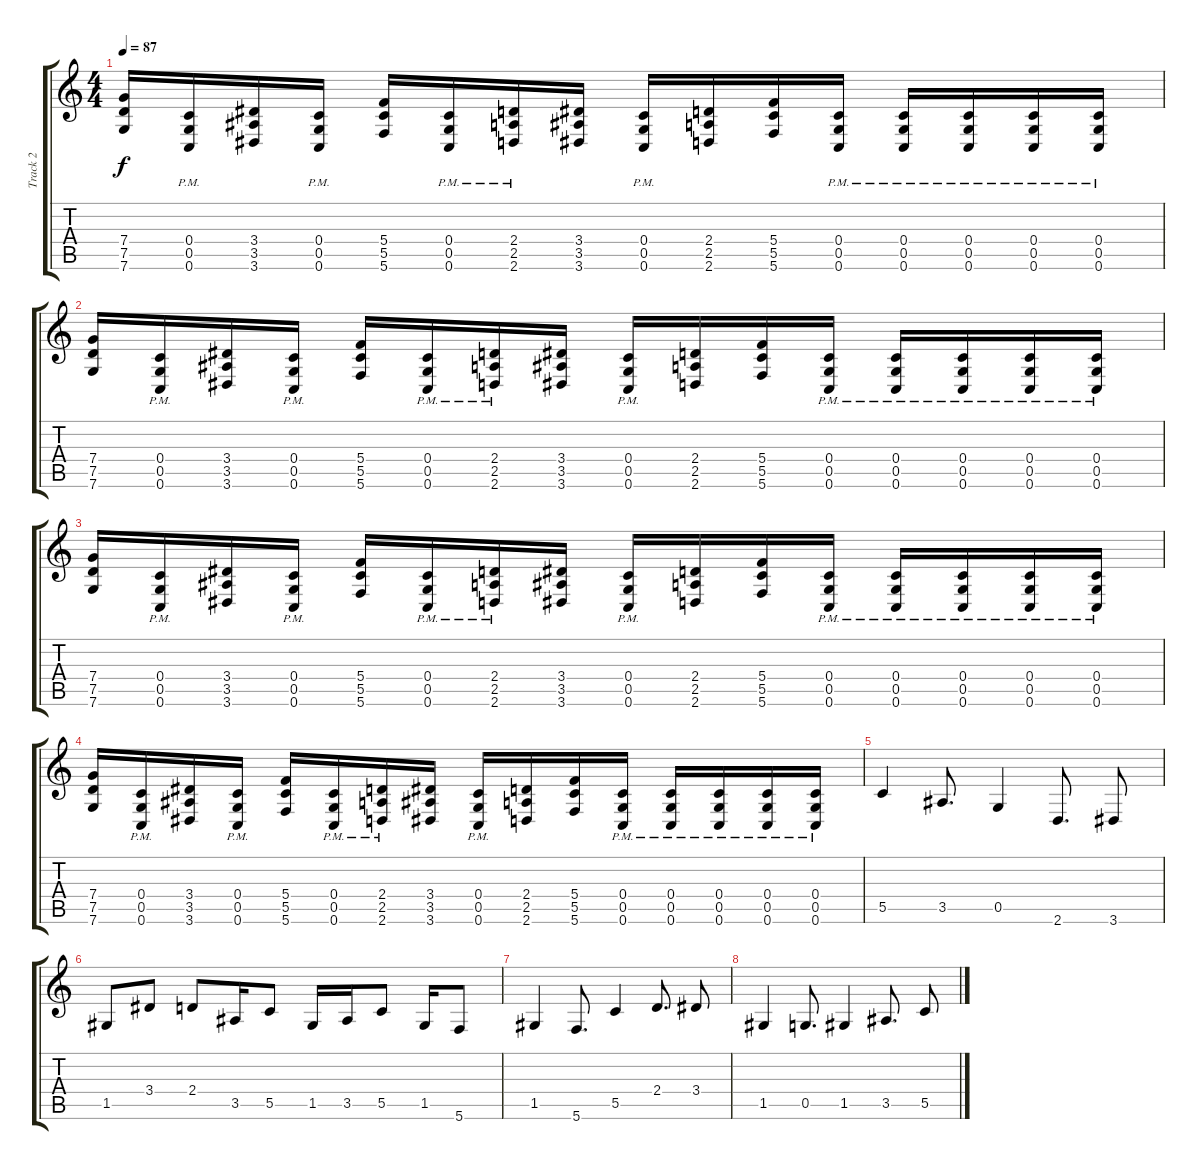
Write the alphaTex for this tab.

\track ("Track 2" "Track 2") {instrument distortionguitar}
\staff {score tabs}
\tuning (D4 A3 F3 C3 G2 C2) {hide}
\ts (4 4)
\tempo 87
\clef g2
\ks c
(7.4 7.5 7.6).16{dy f} (0.4{pm} 0.5{pm} 0.6{pm}).16 (3.4 3.5 3.6).16 (0.4{pm} 0.5{pm} 0.6{pm}).16 (5.4 5.5 5.6).16 (0.4{pm} 0.5{pm} 0.6{pm}).16 (2.4{pm} 2.5{pm} 2.6{pm}).16 (3.4 3.5 3.6).16 (0.4{pm} 0.5{pm} 0.6{pm}).16 (2.4 2.5 2.6).16 (5.4 5.5 5.6).16 (0.4{pm} 0.5{pm} 0.6{pm}).16 (0.4{pm} 0.5{pm} 0.6{pm}).16 (0.4{pm} 0.5{pm} 0.6{pm}).16 (0.4{pm} 0.5{pm} 0.6{pm}).16 (0.4{pm} 0.5{pm} 0.6{pm}).16 |
(7.4 7.5 7.6).16 (0.4{pm} 0.5{pm} 0.6{pm}).16 (3.4 3.5 3.6).16 (0.4{pm} 0.5{pm} 0.6{pm}).16 (5.4 5.5 5.6).16 (0.4{pm} 0.5{pm} 0.6{pm}).16 (2.4{pm} 2.5{pm} 2.6{pm}).16 (3.4 3.5 3.6).16 (0.4{pm} 0.5{pm} 0.6{pm}).16 (2.4 2.5 2.6).16 (5.4 5.5 5.6).16 (0.4{pm} 0.5{pm} 0.6{pm}).16 (0.4{pm} 0.5{pm} 0.6{pm}).16 (0.4{pm} 0.5{pm} 0.6{pm}).16 (0.4{pm} 0.5{pm} 0.6{pm}).16 (0.4{pm} 0.5{pm} 0.6{pm}).16 |
(7.4 7.5 7.6).16 (0.4{pm} 0.5{pm} 0.6{pm}).16 (3.4 3.5 3.6).16 (0.4{pm} 0.5{pm} 0.6{pm}).16 (5.4 5.5 5.6).16 (0.4{pm} 0.5{pm} 0.6{pm}).16 (2.4{pm} 2.5{pm} 2.6{pm}).16 (3.4 3.5 3.6).16 (0.4{pm} 0.5{pm} 0.6{pm}).16 (2.4 2.5 2.6).16 (5.4 5.5 5.6).16 (0.4{pm} 0.5{pm} 0.6{pm}).16 (0.4{pm} 0.5{pm} 0.6{pm}).16 (0.4{pm} 0.5{pm} 0.6{pm}).16 (0.4{pm} 0.5{pm} 0.6{pm}).16 (0.4{pm} 0.5{pm} 0.6{pm}).16 |
(7.4 7.5 7.6).16 (0.4{pm} 0.5{pm} 0.6{pm}).16 (3.4 3.5 3.6).16 (0.4{pm} 0.5{pm} 0.6{pm}).16 (5.4 5.5 5.6).16 (0.4{pm} 0.5{pm} 0.6{pm}).16 (2.4{pm} 2.5{pm} 2.6{pm}).16 (3.4 3.5 3.6).16 (0.4{pm} 0.5{pm} 0.6{pm}).16 (2.4 2.5 2.6).16 (5.4 5.5 5.6).16 (0.4{pm} 0.5{pm} 0.6{pm}).16 (0.4{pm} 0.5{pm} 0.6{pm}).16 (0.4{pm} 0.5{pm} 0.6{pm}).16 (0.4{pm} 0.5{pm} 0.6{pm}).16 (0.4{pm} 0.5{pm} 0.6{pm}).16 |
5.5.4 3.5.8{d} 0.5.4 2.6.8{d} 3.6.8 |
1.5.8 3.4.8 2.4.8 3.5.16 5.5.8 1.5.16 3.5.16 5.5.8 1.5.16 5.6.8 |
1.5.4 5.6.8{d} 5.5.4 2.4.8{d} 3.4.8 |
1.5.4 0.5.8{d} 1.5.4 3.5.8{d} 5.5.8
